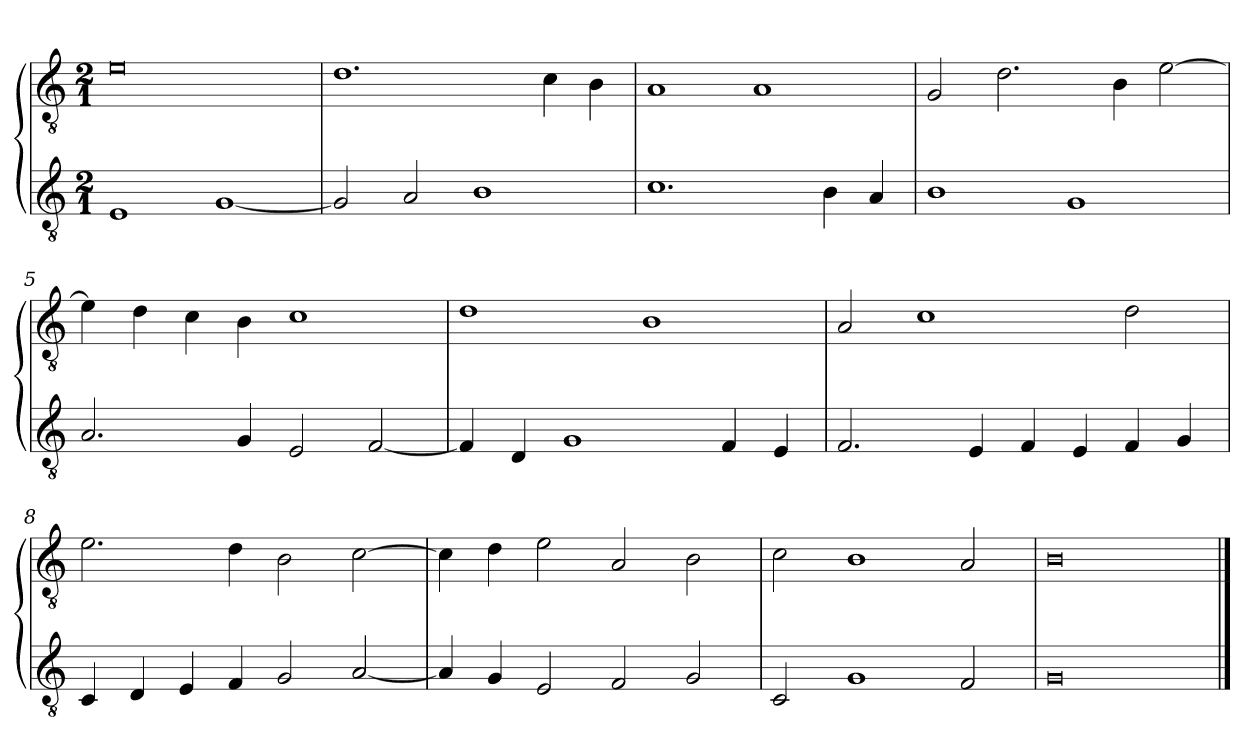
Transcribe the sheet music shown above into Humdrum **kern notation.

**kern	**kern
*part2	*part1
*staff2	*staff1
*clefGv2	*clefGv2
*k[]	*k[]
*M2/1	*M2/1
=1	=1
1E	0e
[1G	.
=2	=2
2G]	1.d
2A	.
1B	.
.	4c
.	4B
=3	=3
1.c	1A
.	1A
4B	.
4A	.
=4	=4
1B	2G
.	2.d
1G	.
.	4B
.	[2e
=5	=5
2.A	4e]
.	4d
.	4c
4G	4B
2E	1c
[2F	.
=6	=6
4F]	1d
4D	.
1G	.
.	1B
4F	.
4E	.
=7	=7
2.F	2A
.	1c
4E	.
4F	.
4E	.
4F	2d
4G	.
=8	=8
4C	2.e
4D	.
4E	.
4F	4d
2G	2B
[2A	[2c
=9	=9
4A]	4c]
4G	4d
2E	2e
2F	2A
2G	2B
=10	=10
2C	2c
1G	1B
2F	2A
=11	=11
0G	0B
==	==
*-	*-
